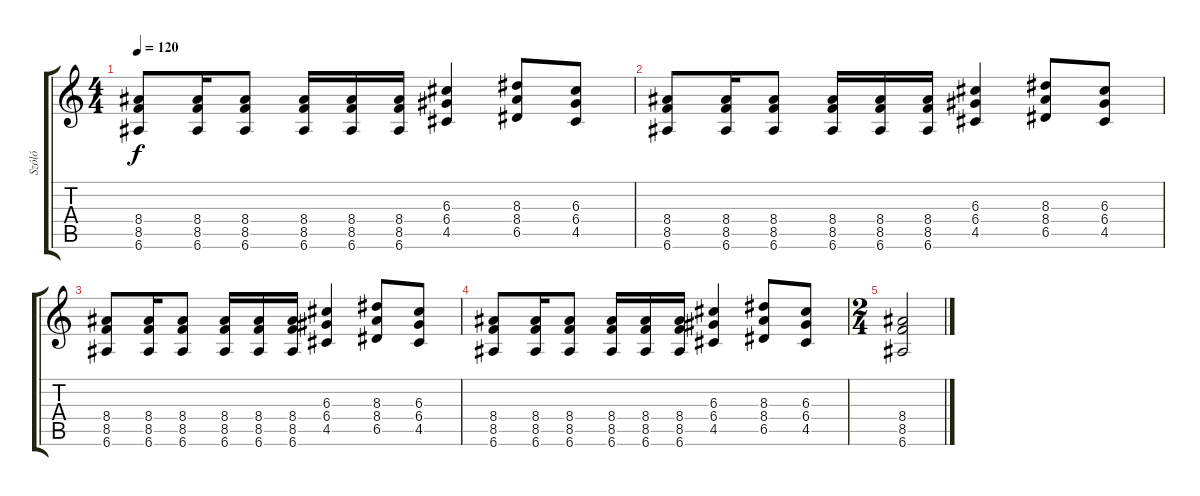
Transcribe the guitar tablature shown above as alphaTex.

\track ("Szóló" "Szóló") {instrument distortionguitar}
\staff {score tabs}
\tuning (E4 B3 G3 D3 A2 E2) {hide}
\ts (4 4)
\tempo 120
\clef g2
\ks c
(8.4 8.5 6.6).8{dy f} (8.4 8.5 6.6).16 (8.4 8.5 6.6).8 (8.4 8.5 6.6).16 (8.4 8.5 6.6).16 (8.4 8.5 6.6).16 (6.3 6.4 4.5).4 (8.3 8.4 6.5).8 (6.3 6.4 4.5).8 |
(8.4 8.5 6.6).8 (8.4 8.5 6.6).16 (8.4 8.5 6.6).8 (8.4 8.5 6.6).16 (8.4 8.5 6.6).16 (8.4 8.5 6.6).16 (6.3 6.4 4.5).4 (8.3 8.4 6.5).8 (6.3 6.4 4.5).8 |
(8.4 8.5 6.6).8 (8.4 8.5 6.6).16 (8.4 8.5 6.6).8 (8.4 8.5 6.6).16 (8.4 8.5 6.6).16 (8.4 8.5 6.6).16 (6.3 6.4 4.5).4 (8.3 8.4 6.5).8 (6.3 6.4 4.5).8 |
(8.4 8.5 6.6).8 (8.4 8.5 6.6).16 (8.4 8.5 6.6).8 (8.4 8.5 6.6).16 (8.4 8.5 6.6).16 (8.4 8.5 6.6).16 (6.3 6.4 4.5).4 (8.3 8.4 6.5).8 (6.3 6.4 4.5).8 |
\ts (2 4)
(8.4 8.5 6.6).2
